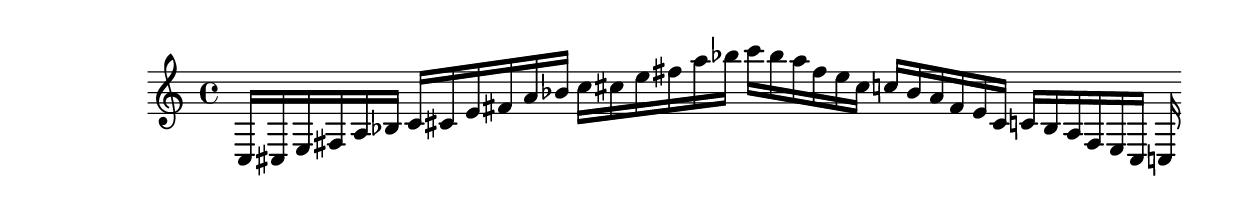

\new PianoStaff <<
\cadenzaOn
\new Staff = "right" {
\clef treble
    c16 [ cis e fis a bes ]
    c' [ cis' e' fis' a' bes' ]
    c'' [ cis'' e'' fis'' a'' bes'' ]
    c''' [ bes'' a'' fis'' e'' cis'' ]
    c'' [ bes' a' fis' e' cis' ]
    c' [ bes a fis e cis ]
    c
}
>>
